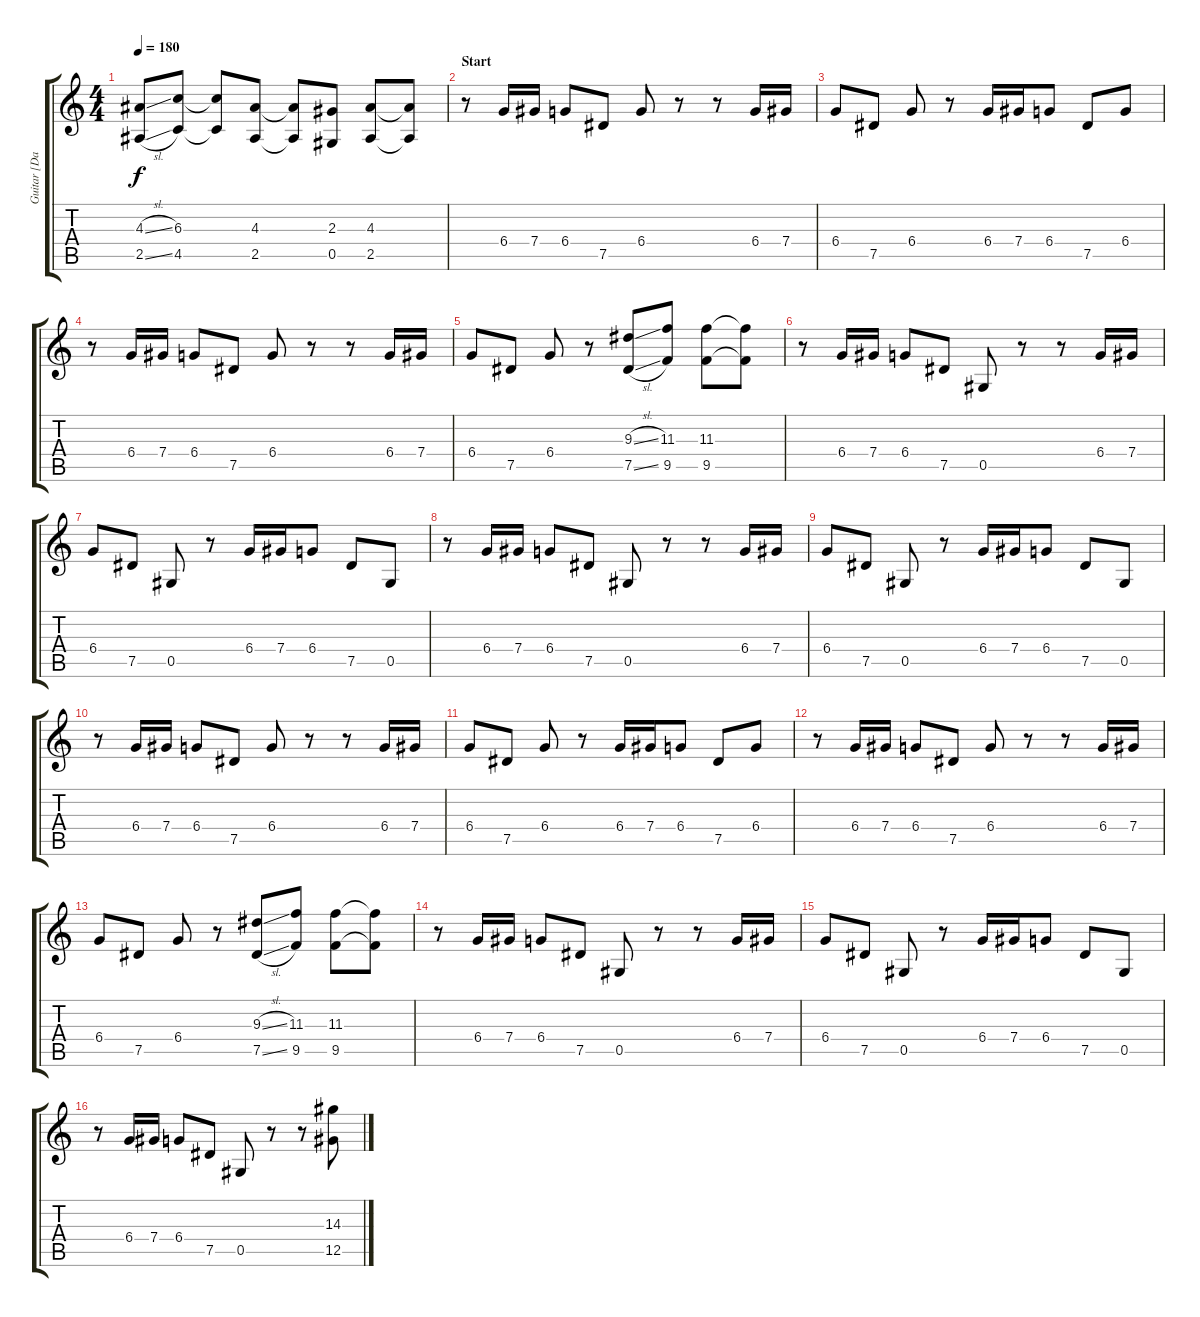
\track ("Guitar [Dallas Green]" "Guitar [Da") {instrument overdrivenguitar}
\staff {score tabs}
\tuning (Eb4 Bb3 Gb3 Db3 Ab2 Db2) {hide}
\ts (4 4)
\tempo 180
\clef g2
\ks c
(4.3{sl} 2.5{sl}).8{dy f instrument overdrivenguitar} (6.3 4.5).8 (6.3{t} 4.5{t}).8 (4.3 2.5).8 (4.3{t} 2.5{t}).8 (2.3 0.5).8 (4.3 2.5).8 (4.3{t} 2.5{t}).8 |
\section ("" "Start")
r.8{balance 8} 6.4.16 7.4.16 6.4.8 7.5.8 6.4.8 r.8 r.8 6.4.16 7.4.16 |
6.4.8 7.5.8 6.4.8 r.8 6.4.16 7.4.16 6.4.8 7.5.8 6.4.8 |
r.8 6.4.16 7.4.16 6.4.8 7.5.8 6.4.8 r.8 r.8 6.4.16 7.4.16 |
6.4.8 7.5.8 6.4.8 r.8 (9.3{sl} 7.5{sl}).8 (11.3 9.5).8 (11.3 9.5).8 (11.3{t} 9.5{t}).8 |
r.8 6.4.16 7.4.16 6.4.8 7.5.8 0.5.8 r.8 r.8 6.4.16 7.4.16 |
6.4.8 7.5.8 0.5.8 r.8 6.4.16 7.4.16 6.4.8 7.5.8 0.5.8 |
r.8 6.4.16 7.4.16 6.4.8 7.5.8 0.5.8 r.8 r.8 6.4.16 7.4.16 |
6.4.8 7.5.8 0.5.8 r.8 6.4.16 7.4.16 6.4.8 7.5.8 0.5.8 |
r.8 6.4.16 7.4.16 6.4.8 7.5.8 6.4.8 r.8 r.8 6.4.16 7.4.16 |
6.4.8 7.5.8 6.4.8 r.8 6.4.16 7.4.16 6.4.8 7.5.8 6.4.8 |
r.8 6.4.16 7.4.16 6.4.8 7.5.8 6.4.8 r.8 r.8 6.4.16 7.4.16 |
6.4.8 7.5.8 6.4.8 r.8 (9.3{sl} 7.5{sl}).8 (11.3 9.5).8 (11.3 9.5).8 (11.3{t} 9.5{t}).8 |
r.8 6.4.16 7.4.16 6.4.8 7.5.8 0.5.8 r.8 r.8 6.4.16 7.4.16 |
6.4.8 7.5.8 0.5.8 r.8 6.4.16 7.4.16 6.4.8 7.5.8 0.5.8 |
r.8 6.4.16 7.4.16 6.4.8 7.5.8 0.5.8 r.8 r.8 (14.3 12.5).8{balance 16}
